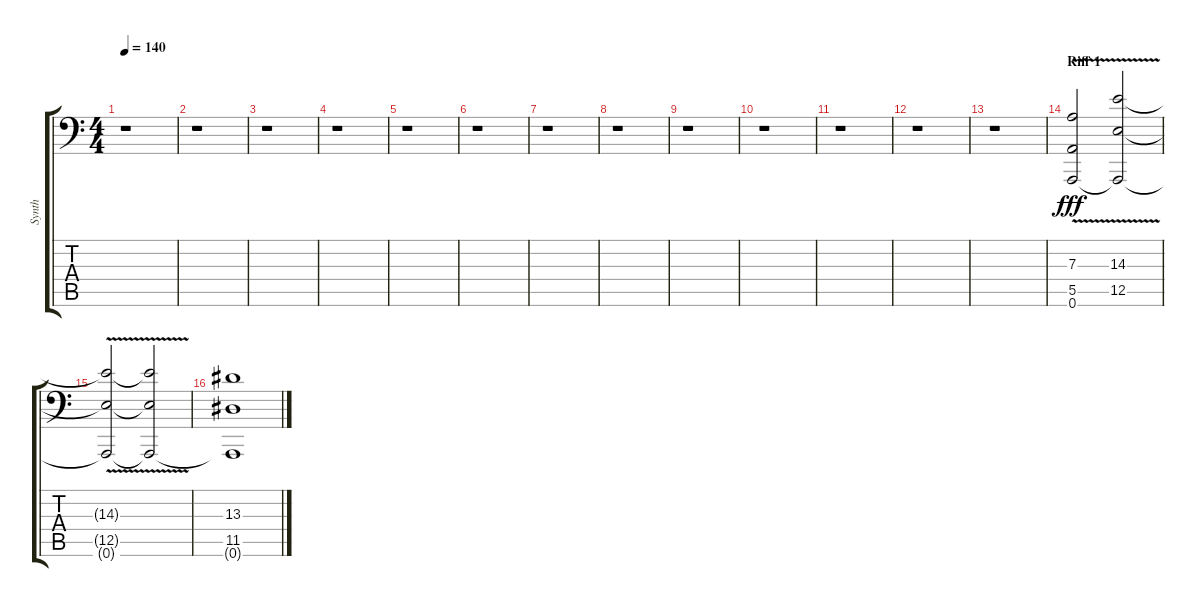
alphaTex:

\track ("Synth" "Synth") {instrument fx4atmosphere}
\staff {score tabs}
\tuning (B3 Gb3 D3 A2 E2 A1) {hide}
\ts (4 4)
\tempo 140
\clef f4
\ks c
r.1{dy fff} |
r.1 |
r.1 |
r.1 |
r.1 |
r.1 |
r.1 |
r.1 |
r.1 |
r.1 |
r.1 |
r.1 |
r.1 |
\section ("" "Riff 1")
(7.3{v} 5.5{v} 0.6).2 (14.3{v} 12.5{v} 0.6{t}).2 |
(14.3{v t} 12.5{v t} 0.6{t}).2 (14.3{v t} 12.5{v t} 0.6{t}).2 |
(13.3 11.5 0.6{t}).1
